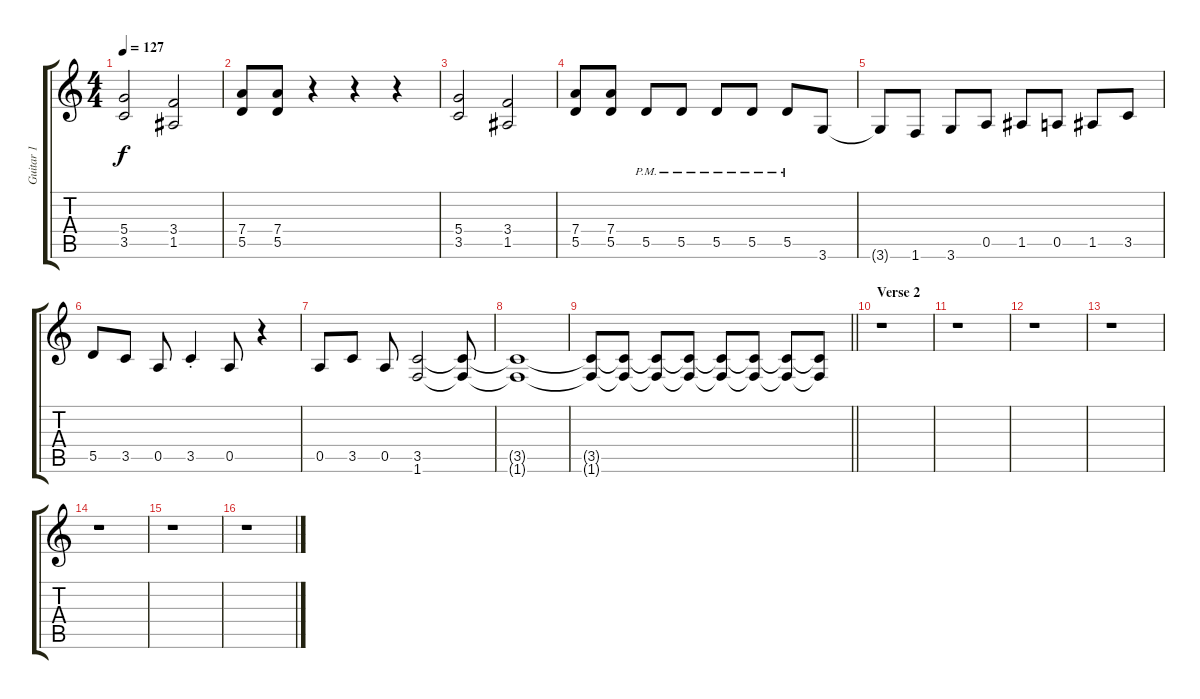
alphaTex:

\track ("Guitar 1" "Guitar 1") {instrument distortionguitar}
\staff {score tabs}
\tuning (E4 B3 G3 D3 A2 E2) {hide}
\ts (4 4)
\tempo 127
\clef g2
\ks c
(5.4 3.5).2{dy f} (3.4 1.5).2 |
(7.4 5.5).8 (7.4 5.5).8 r.4 r.4 r.4 |
(5.4 3.5).2 (3.4 1.5).2 |
(7.4 5.5).8 (7.4 5.5).8 5.5{pm}.8 5.5{pm}.8 5.5{pm}.8 5.5{pm}.8 5.5{pm}.8 3.6.8 |
3.6{t}.8 1.6.8 3.6.8 0.5.8 1.5.8 0.5.8 1.5.8 3.5.8 |
5.5.8 3.5.8 0.5.8 3.5{st}.4 0.5.8 r.4 |
0.5.8 3.5.8 0.5.8 (3.5 1.6).2 (3.5{t} 1.6{t}).8 |
(3.5{t} 1.6{t}).1 |
\barLineRight lightlight
(3.5{t} 1.6{t}).8{volume 11} (3.5{t} 1.6{t}).8 (3.5{t} 1.6{t}).8{volume 8} (3.5{t} 1.6{t}).8 (3.5{t} 1.6{t}).8{volume 6} (3.5{t} 1.6{t}).8 (3.5{t} 1.6{t}).8{volume 3} (3.5{t} 1.6{t}).8 |
\section ("" "Verse 2")
r.1 |
r.1 |
r.1 |
r.1 |
r.1 |
r.1 |
r.1
